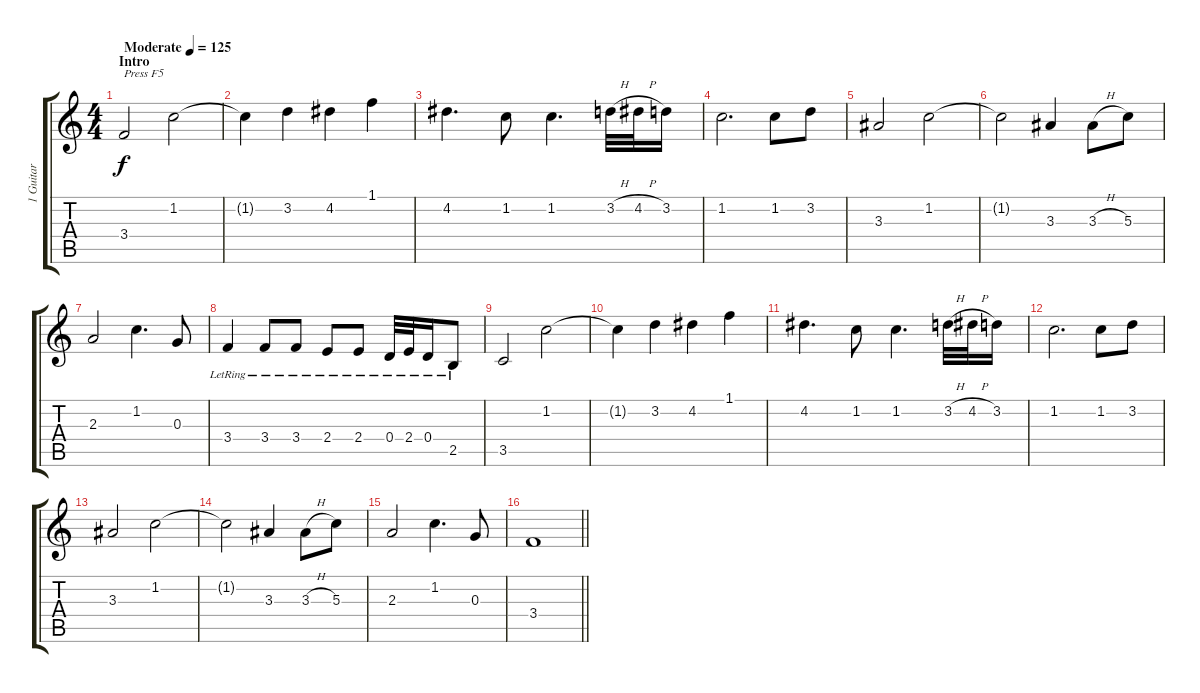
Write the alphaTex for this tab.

\track ("1 Guitar" "1 Guitar") {mute instrument acousticguitarsteel}
\staff {score tabs}
\tuning (E4 B3 G3 D3 A2 E2) {hide}
\ts (4 4)
\section ("" "Intro")
\tempo (125 "Moderate")
\clef g2
\ks c
3.4.2{txt "Press F5" dy f volume 16 instrument acousticguitarsteel} 1.2.2 |
1.2{t}.4 3.2.4 4.2.4 1.1.4 |
4.2.4{d} 1.2.8 1.2.4{d} 3.2{h}.32 4.2{h}.32 3.2.16 |
1.2.2{d} 1.2.8 3.2.8 |
3.3.2 1.2.2 |
1.2{t}.2 3.3.4 3.3{h}.8 5.3.8 |
2.3.2 1.2.4{d} 0.3.8 |
3.4{lr}.4 3.4{lr}.8 3.4{lr}.8 2.4{lr}.8 2.4{lr}.8 0.4{lr}.32 2.4{lr}.32 0.4{lr}.16 2.5{lr}.8 |
3.5.2 1.2.2 |
1.2{t}.4 3.2.4 4.2.4 1.1.4 |
4.2.4{d} 1.2.8 1.2.4{d} 3.2{h}.32 4.2{h}.32 3.2.16 |
1.2.2{d} 1.2.8 3.2.8 |
3.3.2 1.2.2 |
1.2{t}.2 3.3.4 3.3{h}.8 5.3.8 |
2.3.2 1.2.4{d} 0.3.8 |
\barLineRight lightlight
3.4.1
